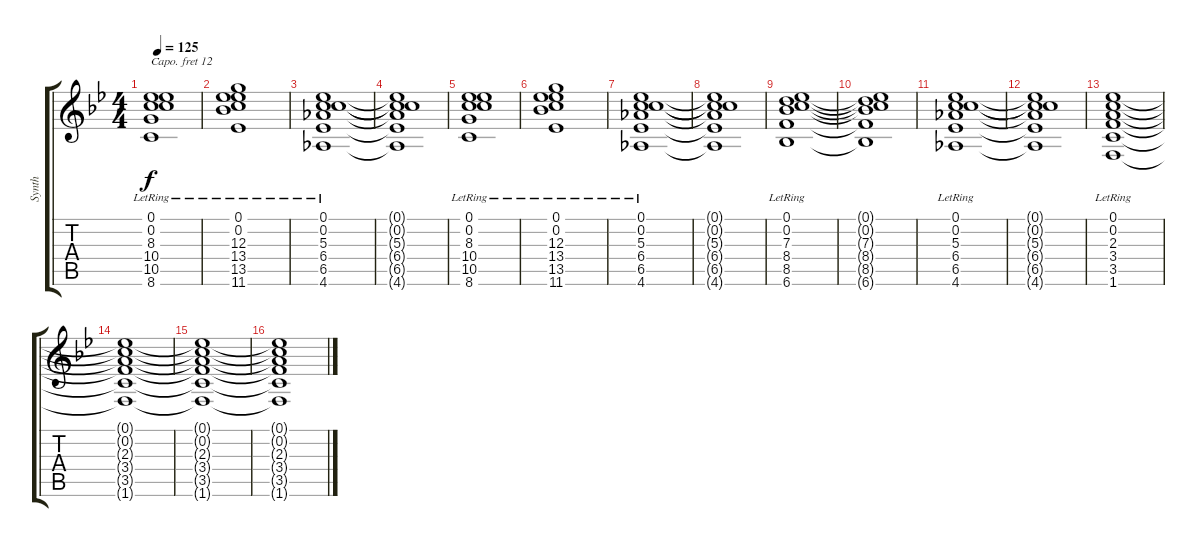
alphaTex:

\track ("Synth" "Synth") {instrument pad2warm}
\staff {score tabs}
\capo 12
\tuning (Eb4 C4 G3 D3 A2 E2) {hide}
\ts (4 4)
\tempo 125
\clef g2
\ks bb
(0.1{lr} 0.2{lr} 8.3{lr} 10.4{lr} 10.5{lr} 8.6{lr}).1{dy f} |
(0.1{lr} 0.2{lr} 12.3{lr} 13.4{lr} 13.5{lr} 11.6{lr}).1 |
(0.1{lr} 0.2{lr} 5.3{lr} 6.4{lr} 6.5{lr} 4.6{lr}).1 |
(0.1{t} 0.2{t} 5.3{t} 6.4{t} 6.5{t} 4.6{t}).1 |
(0.1{lr} 0.2{lr} 8.3{lr} 10.4{lr} 10.5{lr} 8.6{lr}).1 |
(0.1{lr} 0.2{lr} 12.3{lr} 13.4{lr} 13.5{lr} 11.6{lr}).1 |
(0.1{lr} 0.2{lr} 5.3{lr} 6.4{lr} 6.5{lr} 4.6{lr}).1 |
(0.1{t} 0.2{t} 5.3{t} 6.4{t} 6.5{t} 4.6{t}).1 |
(0.1{lr} 0.2{lr} 7.3{lr} 8.4{lr} 8.5{lr} 6.6{lr}).1 |
(0.1{t} 0.2{t} 7.3{t} 8.4{t} 8.5{t} 6.6{t}).1 |
(0.1{lr} 0.2{lr} 5.3{lr} 6.4{lr} 6.5{lr} 4.6{lr}).1 |
(0.1{t} 0.2{t} 5.3{t} 6.4{t} 6.5{t} 4.6{t}).1 |
(0.1{lr} 0.2{lr} 2.3{lr} 3.4{lr} 3.5{lr} 1.6{lr}).1 |
(0.1{t} 0.2{t} 2.3{t} 3.4{t} 3.5{t} 1.6{t}).1 |
(0.1{t} 0.2{t} 2.3{t} 3.4{t} 3.5{t} 1.6{t}).1 |
(0.1{t} 0.2{t} 2.3{t} 3.4{t} 3.5{t} 1.6{t}).1
